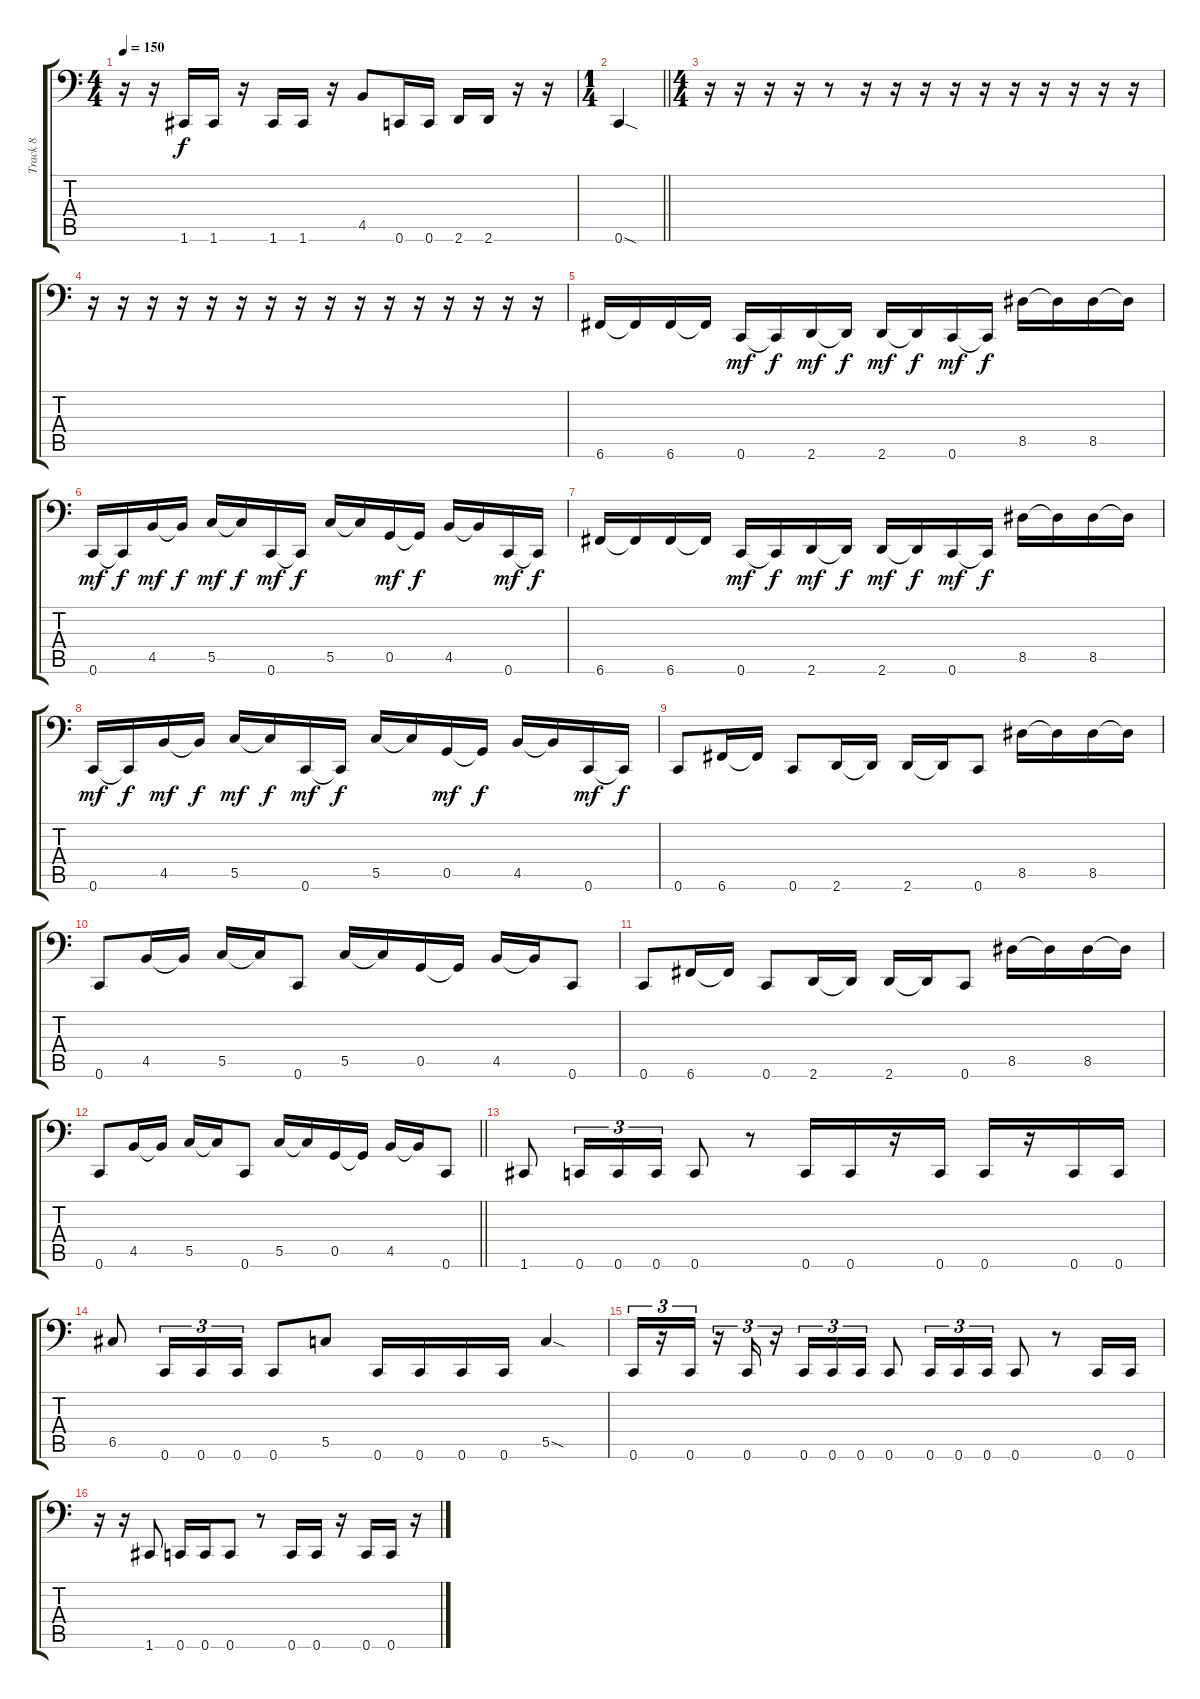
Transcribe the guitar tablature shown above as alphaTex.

\track ("Track 8" "Track 8") {instrument electricbasspick}
\staff {score tabs}
\tuning (D3 A2 F2 C2 G1 C1) {hide}
\ts (4 4)
\tempo 150
\clef f4
\ks c
r.16{dy f} r.16 1.6.16 1.6.16 r.16 1.6.16 1.6.16 r.16 4.5.8 0.6.16 0.6.16 2.6.16 2.6.16 r.16 r.16 |
\ts (1 4)
\barLineRight lightlight
0.6{sod}.4 |
\ts (4 4)
r.16 r.16 r.16 r.16 r.8 r.16 r.16 r.16 r.16 r.16 r.16 r.16 r.16 r.16 r.16 |
r.16 r.16 r.16 r.16 r.16 r.16 r.16 r.16 r.16 r.16 r.16 r.16 r.16 r.16 r.16 r.16 |
6.6.16 6.6{t}.16 6.6.16 6.6{t}.16 0.6.16{dy mf} 0.6{t}.16{dy f} 2.6.16{dy mf} 2.6{t}.16{dy f} 2.6.16{dy mf} 2.6{t}.16{dy f} 0.6.16{dy mf} 0.6{t}.16{dy f} 8.5.16 8.5{t}.16 8.5.16 8.5{t}.16 |
0.6.16{dy mf} 0.6{t}.16{dy f} 4.5.16{dy mf} 4.5{t}.16{dy f} 5.5.16{dy mf} 5.5{t}.16{dy f} 0.6.16{dy mf} 0.6{t}.16{dy f} 5.5.16 5.5{t}.16 0.5.16{dy mf} 0.5{t}.16{dy f} 4.5.16 4.5{t}.16 0.6.16{dy mf} 0.6{t}.16{dy f} |
6.6.16 6.6{t}.16 6.6.16 6.6{t}.16 0.6.16{dy mf} 0.6{t}.16{dy f} 2.6.16{dy mf} 2.6{t}.16{dy f} 2.6.16{dy mf} 2.6{t}.16{dy f} 0.6.16{dy mf} 0.6{t}.16{dy f} 8.5.16 8.5{t}.16 8.5.16 8.5{t}.16 |
0.6.16{dy mf} 0.6{t}.16{dy f} 4.5.16{dy mf} 4.5{t}.16{dy f} 5.5.16{dy mf} 5.5{t}.16{dy f} 0.6.16{dy mf} 0.6{t}.16{dy f} 5.5.16 5.5{t}.16 0.5.16{dy mf} 0.5{t}.16{dy f} 4.5.16 4.5{t}.16 0.6.16{dy mf} 0.6{t}.16{dy f} |
0.6.8 6.6.16 6.6{t}.16 0.6.8 2.6.16 2.6{t}.16 2.6.16 2.6{t}.16 0.6.8 8.5.16 8.5{t}.16 8.5.16 8.5{t}.16 |
0.6.8 4.5.16 4.5{t}.16 5.5.16 5.5{t}.16 0.6.8 5.5.16 5.5{t}.16 0.5.16 0.5{t}.16 4.5.16 4.5{t}.16 0.6.8 |
0.6.8 6.6.16 6.6{t}.16 0.6.8 2.6.16 2.6{t}.16 2.6.16 2.6{t}.16 0.6.8 8.5.16 8.5{t}.16 8.5.16 8.5{t}.16 |
\barLineRight lightlight
0.6.8 4.5.16 4.5{t}.16 5.5.16 5.5{t}.16 0.6.8 5.5.16 5.5{t}.16 0.5.16 0.5{t}.16 4.5.16 4.5{t}.16 0.6.8 |
1.6.8 0.6.16{tu (3 2)} 0.6.16{tu (3 2)} 0.6.16{tu (3 2)} 0.6.8 r.8 0.6.16 0.6.16 r.16 0.6.16 0.6.16 r.16 0.6.16 0.6.16 |
6.5.8 0.6.16{tu (3 2)} 0.6.16{tu (3 2)} 0.6.16{tu (3 2)} 0.6.8 5.5.8 0.6.16 0.6.16 0.6.16 0.6.16 5.5{sod}.4 |
0.6.16{tu (3 2)} r.16{tu (3 2)} 0.6.16{tu (3 2)} r.16{tu (3 2)} 0.6.16{tu (3 2)} r.16{tu (3 2)} 0.6.16{tu (3 2)} 0.6.16{tu (3 2)} 0.6.16{tu (3 2)} 0.6.8 0.6.16{tu (3 2)} 0.6.16{tu (3 2)} 0.6.16{tu (3 2)} 0.6.8 r.8 0.6.16 0.6.16 |
r.16 r.16 1.6.8 0.6.16 0.6.16 0.6.8 r.8 0.6.16 0.6.16 r.16 0.6.16 0.6.16 r.16
